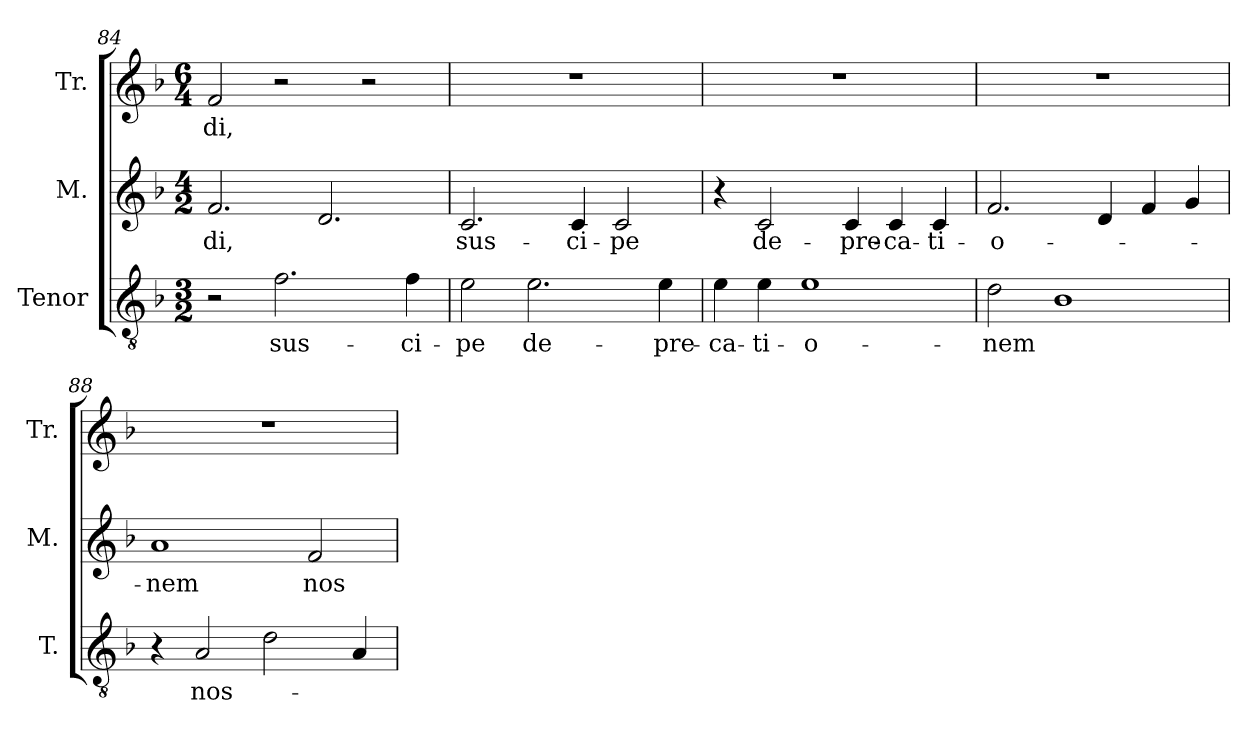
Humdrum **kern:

**kern	**text	**kern	**text	**kern	**text
*part3	*part3	*part2	*part2	*part1	*part1
*staff3	*staff3	*staff2	*staff2	*staff1	*staff1
*I"Tenor	*	*I"M.	*	*I"Tr.	*
*I'T.	*	*I'M.	*	*I'Tr.	*
*clefGv2	*	*clefG2	*	*clefG2	*
*k[b-]	*	*k[b-]	*	*k[b-]	*
*F:	*	*F:	*	*F:	*
*M3/2	*	*M4/2	*	*M6/4	*
=84	=84	=84	=84	=84	=84
!	!	!	!LO:LY:b:cj	!	!LO:LY:b:cj
2r	.	2.f/	-di,	2f/	-di,
!	!LO:LY:b:cj	!	!	!	!
2.f\	sus-	.	.	2r	.
.	.	2.d/	.	.	.
.	.	.	.	2r	.
!	!LO:LY:b:cj	!	!	!	!
4f\	-ci-	.	.	.	.
=85	=85	=85	=85	=85	=85
!	!LO:LY:b:cj	!	!LO:LY:b:cj	!LO:N:vis=1	!
2e\	-pe	2.c/	sus-	1.r	.
!	!LO:LY:b:cj	!	!	!	!
2.e\	de-	.	.	.	.
!	!	!	!LO:LY:b	!	!
.	.	4c/	-ci-	.	.
!	!	!	!LO:LY:b:rj	!	!
.	.	2c/	-pe	.	.
!	!LO:LY:b:cj	!	!	!	!
4e\	-pre-	.	.	.	.
=86	=86	=86	=86	=86	=86
!	!LO:LY:b:cj	!	!	!LO:N:vis=1	!
4e\	-ca-	4r	.	1.r	.
!	!LO:LY:b:cj	!	!LO:LY:b:cj	!	!
4e\	-ti-	2c/	de-	.	.
!	!LO:LY:b:rj	!	!	!	!
1e	-o-	.	.	.	.
!	!	!	!LO:LY:b:cj	!	!
.	.	4c/	-pre-	.	.
!	!	!	!LO:LY:b:rj	!	!
.	.	4c/	-ca-	.	.
!	!	!	!LO:LY:b:cj	!	!
.	.	4c/	-ti-	.	.
=87	=87	=87	=87	=87	=87
!	!LO:LY:b	!	!LO:LY:b:cj	!LO:N:vis=1	!
2d\	-nem	2.f/	-o-	1.r	.
1B-	.	.	.	.	.
.	.	4d/	.	.	.
.	.	4f/	.	.	.
.	.	4g/	.	.	.
=88	=88	=88	=88	=88	=88
!	!	!	!LO:LY:b:cj	!LO:N:vis=1	!
4r	.	1a	-nem	1.r	.
!	!LO:LY:b	!	!	!	!
2A/	nos-	.	.	.	.
2d\	.	.	.	.	.
!	!	!	!LO:LY:b	!	!
.	.	2f/	nos-	.	.
4A/	.	.	.	.	.
=	=	=	=	=	=
*-	*-	*-	*-	*-	*-
